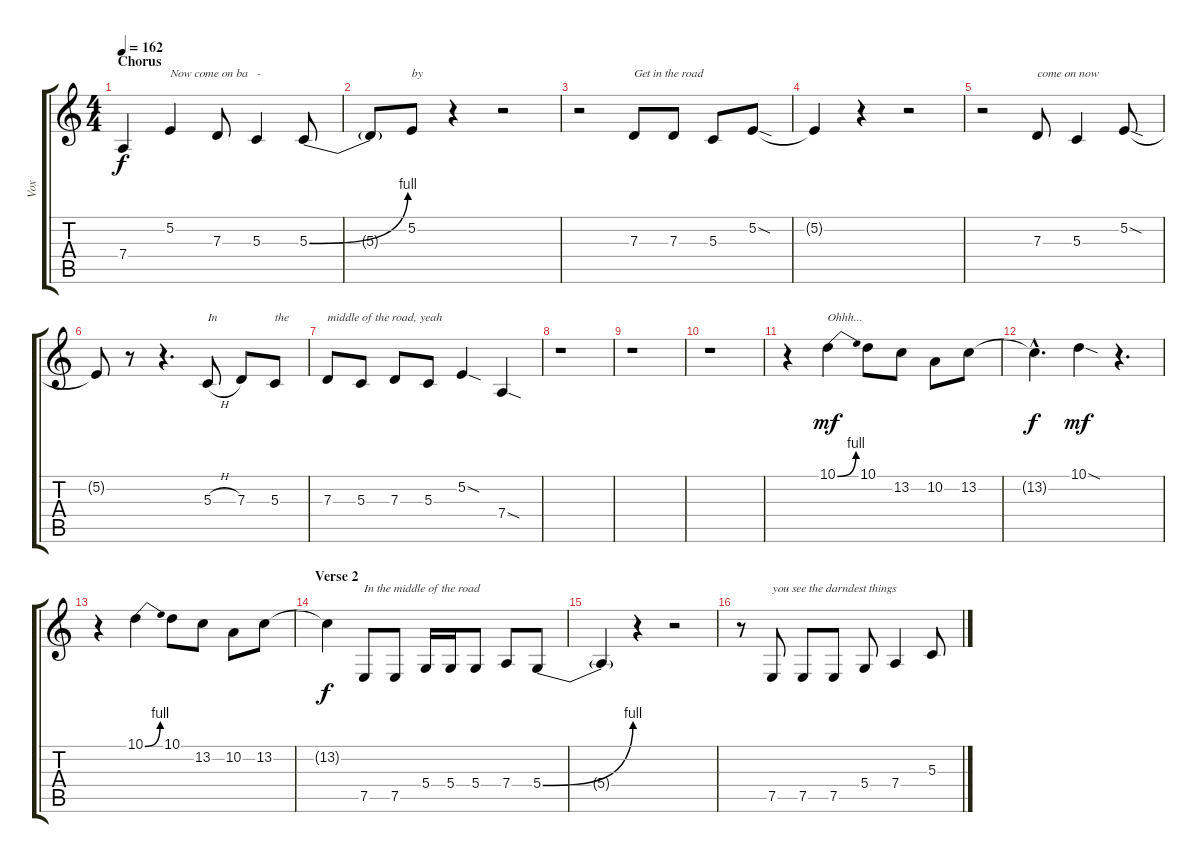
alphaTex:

\track ("Vox" "Vox") {instrument violin}
\staff {score tabs}
\tuning (E4 B3 G3 D3 A2 E2) {hide}
\ts (4 4)
\section ("" "Chorus")
\tempo 162
\clef g2
\ks c
7.4{t}.4{dy f} 5.2.4{txt "Now come on ba   -"} 7.3.8 5.3.4 5.3{be (bend 0 0 60 4)}.8 |
5.3{t}.8 5.2.8{txt "by"} r.4 r.2 |
r.2 7.3.8{txt "Get in the road"} 7.3.8 5.3.8 5.2{sod}.8 |
5.2{t}.4 r.4 r.2 |
r.2 7.3.8{txt "come on now"} 5.3.4 5.2{sod}.8 |
5.2{t}.8 r.8 r.4{d} 5.3{h}.8{txt "In"} 7.3.8 5.3.8{txt "the"} |
7.3.8{txt "middle of the road, yeah"} 5.3.8 7.3.8 5.3.8 5.2{sod}.4 7.4{sod}.4 |
r.1 |
r.1 |
r.1 |
r.4 10.1{be (bend 0 0 60 4)}.4{txt "Ohhh..." dy mf volume 13} 10.1.8 13.2.8 10.2.8 13.2.8 |
13.2{hac t}.4{d dy f} 10.1{sod}.4{dy mf} r.4{d} |
r.4 10.1{be (bend 0 0 60 4)}.4 10.1.8 13.2.8 10.2.8 13.2.8 |
\section ("" "Verse 2")
13.2{t}.4{dy f} 7.5.8{txt "In the middle of the road" volume 15} 7.5.8 5.4.16 5.4.16 5.4.8 7.4.8 5.4{be (bend 0 0 60 4)}.8 |
5.4{t}.4 r.4 r.2 |
r.8 7.5.8{txt "you see the darndest things"} 7.5.8 7.5.8 5.4.8 7.4.4 5.3.8
